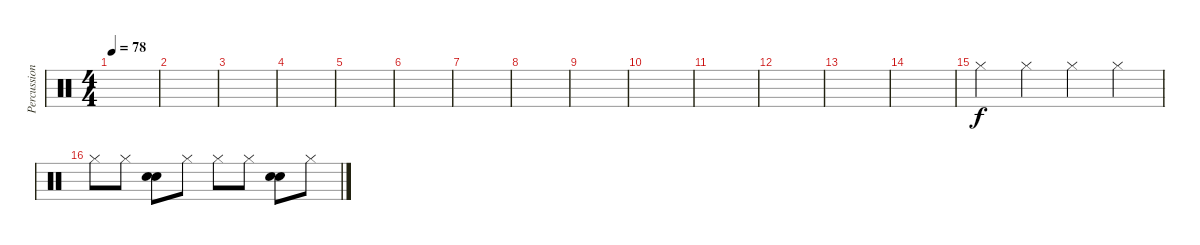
\track ("Percussions" "Percussion") {instrument percussion}
\staff {score}
\articulation defaults
\ts (4 4)
\tempo 78
\clef neutral
\ks c
|
|
|
|
|
|
|
|
|
|
|
|
|
|
"Hi-Hat (closed)".4 "Hi-Hat (closed)".4 "Hi-Hat (closed)".4 "Hi-Hat (closed)".4 |
"Hi-Hat (closed)".8 "Hi-Hat (closed)".8 ("Snare (hit) 2" "Electric Snare (hit)").8 "Hi-Hat (closed)".8 "Hi-Hat (closed)".8 "Hi-Hat (closed)".8 ("Snare (hit) 2" "Electric Snare (hit)").8 "Hi-Hat (closed)".8
